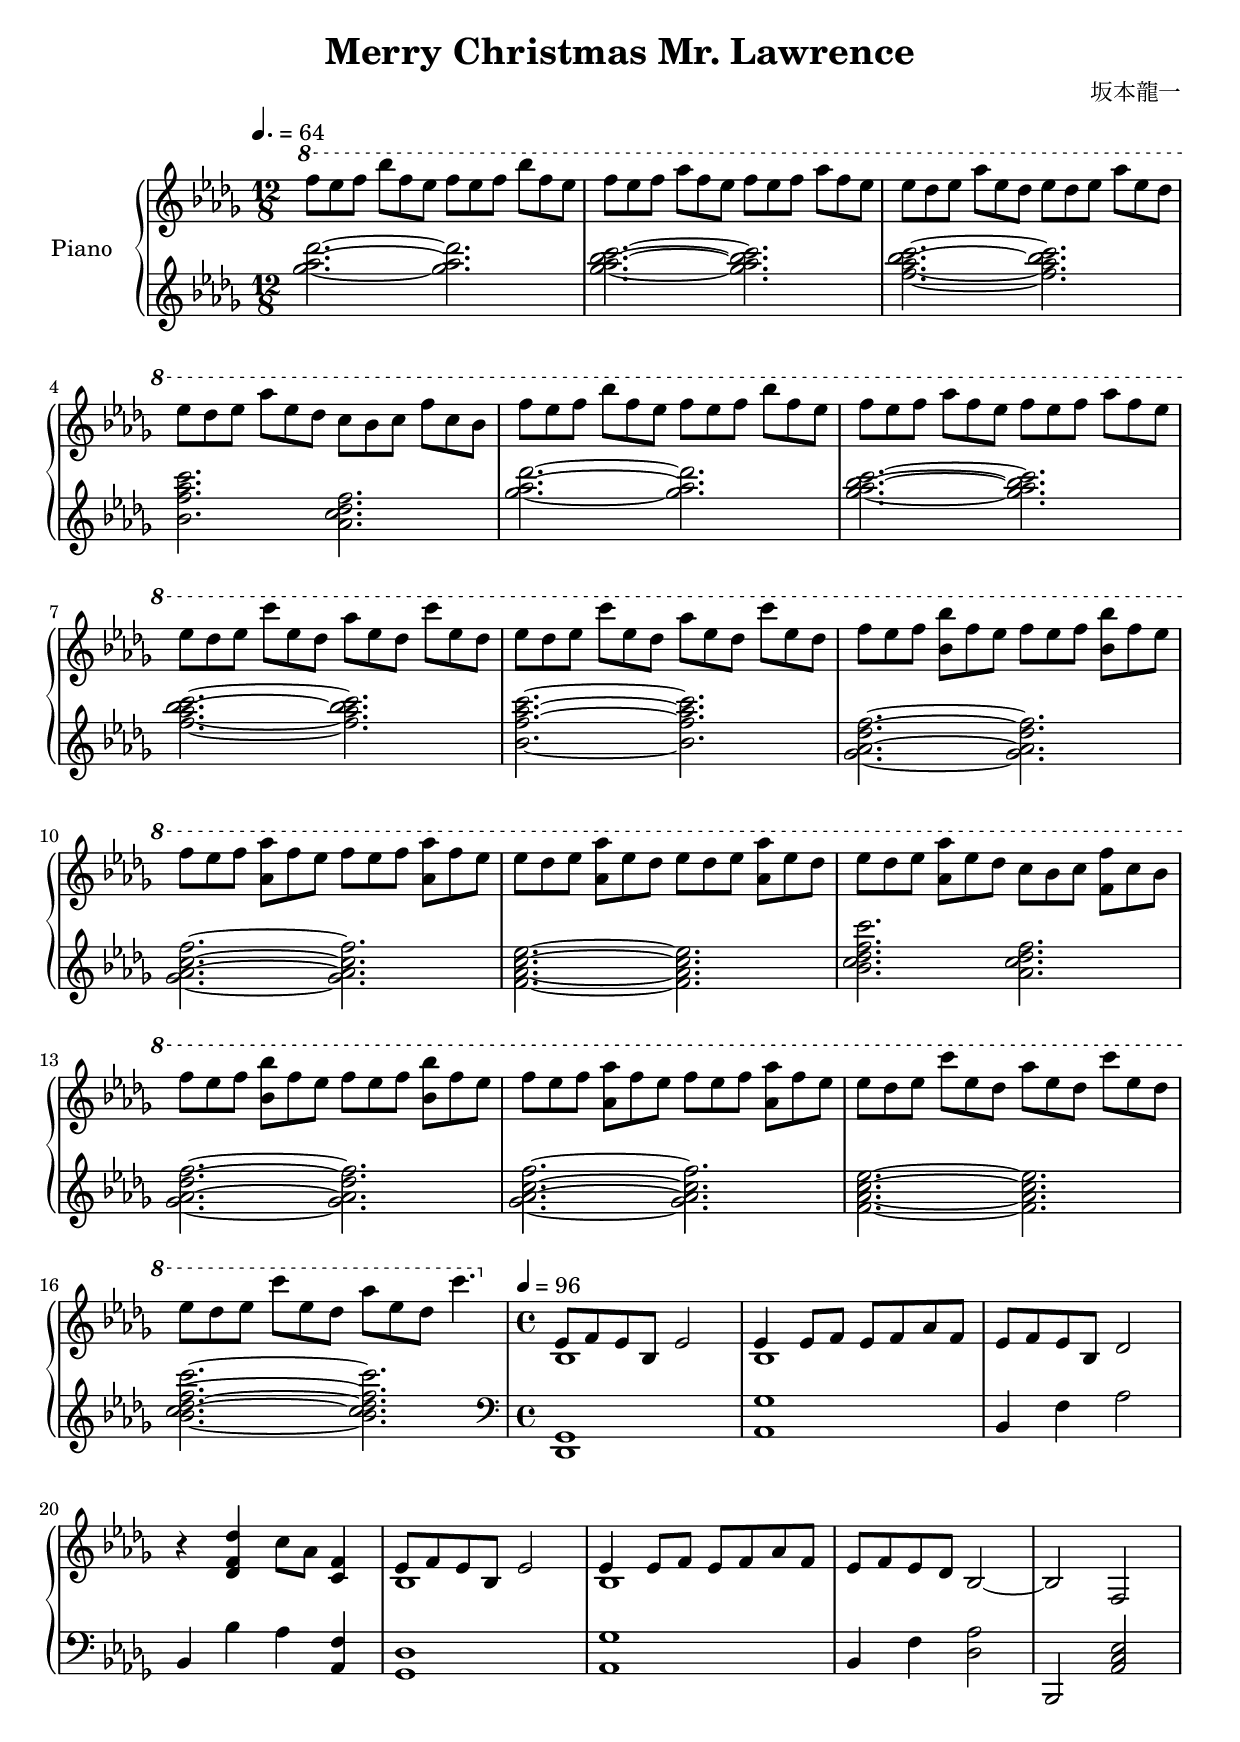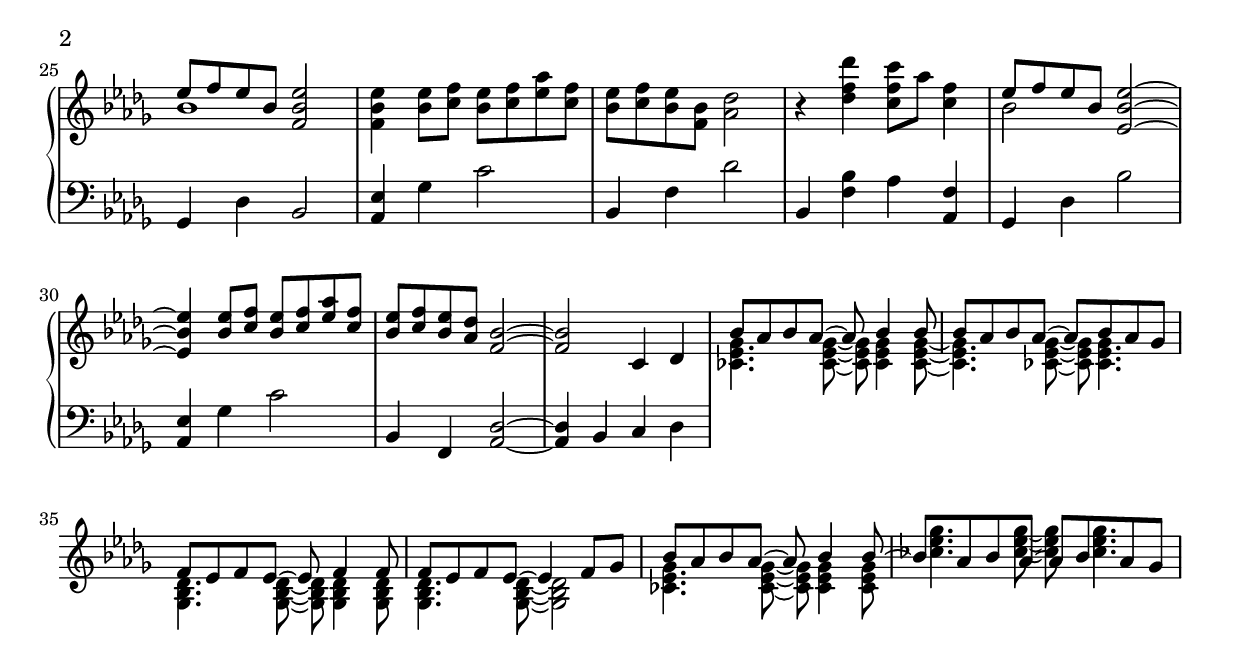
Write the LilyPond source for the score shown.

\header {
  title = "Merry Christmas Mr. Lawrence"
  composer = "坂本龍一"
}

upper = \relative des' {\key des \major \time 12/8 \clef treble \tempo 4.=64

    \ottava #1

    f''8 ees f bes f ees f ees f bes f ees |
    f ees f aes f ees f ees f aes f ees |
    ees des ees aes ees des ees des ees aes ees des |
    ees des ees aes ees des c bes c f c bes |
    f' ees f bes f ees f ees f bes f ees |
    f ees f aes f ees f ees f aes f ees |
    ees des ees c' ees, des aes' ees des c' ees, des |
    ees des ees c' ees, des aes' ees des c' ees, des |
    f ees f <bes bes,> f ees f ees f <bes bes,> f ees |
    f ees f <aes aes,> f ees f ees f <aes aes,> f ees |
    ees des ees <aes aes,> ees des ees des ees <aes aes,> ees des |
    ees des ees <aes aes,> ees des c bes c <f f,> c bes |
    f' ees f <bes bes,> f ees f ees f <bes bes,> f ees |
    f ees f <aes aes,> f ees f ees f <aes aes,> f ees |
    ees des ees c' ees, des aes' ees des c' ees, des |
    ees des ees c' ees, des aes' ees des c'4. |

    \time 4/4 \ottava #0 \tempo 4 =96

    <<{ees,,,8 f ees bes ees2}\\{bes1}>>| <<{ees4 ees8 f ees f aes f}\\{bes,1}>> |
    ees8 f ees bes des2 | r4 <des f des'>4 c'8 aes <f c>4 |

    <<{ees8 f ees bes ees2}\\{bes1}>>| <<{ees4 ees8 f ees f aes f}\\{bes,1}>> |
    ees8 f ees des bes2~ | bes f |

    <<{ees''8 f ees bes <ees~ bes~ f~>2}\\{bes1}>>| <ees bes f>4 <ees bes>8 <f c>  <ees bes> <f c> <aes ees> <f c> |
    <ees bes> <f c> <ees bes> <bes f> <des aes>2 | r4 <des f des'> <c f c'>8 aes' <c, f>4 |

    <<{\voiceOne ees8 f ees bes } \new Voice {\voiceTwo bes2}>> <ees bes ees,>2~ |
    <ees bes ees,>4 <ees bes>8 <f c> <ees bes> <f c> <aes ees> <f c>|
    <ees bes> <f c> <ees bes> <des aes> <bes f>2~ | <bes f> c,4 des |

    <<{bes'8 aes bes aes~ aes bes4 bes8}\\{<ces, ees ges>4. <ces ees ges>8~ <ces ees ges>8 <ces ees ges>4 <ces ees ges>8~}>> |
    <<{bes'8 aes bes aes~ aes bes aes ges}\\{<ces, ees ges>4. <ces ees ges>8~ <ces ees ges>8 <ces ees ges>4.}>>
    <<{f8 ees f ees~ ees f4 f8}\\{<ges, bes des>4. <ges bes des>8~ <ges bes des> <ges bes des>4 <ges bes des>8}>> |
    <<{f'8 ees f ees~ ees4 f8 ges}\\{<ges, bes des>4. <ges bes des>8~ <ges bes des>2}>> |
    <<{bes'8 aes bes aes~ aes bes4 bes8~}\\{<ces, ees ges>4. <ces ees ges>8~ <ces ees ges>8 <ces ees ges>4 <ces ees ges>8~}>> |
    <<{bes'8 aes bes aes~ aes bes aes ges}\\{<ces ees ges>4. <ces ees ges>8~ <ces ees ges>8 <ces ees ges>4.}>>


  }

lower = \relative des' {\key des \major \time 12/8 \clef treble
    <ges' aes des>2. ~<ges aes des>2. |
    <ges aes bes c> ~<ges aes bes c> |
    <f aes bes c> ~<f aes bes c> |
    <bes, f' aes c> <aes c des f> |
    <ges' aes des>2. ~<ges aes des>2. |
    <ges aes bes c> ~<ges aes bes c> |
    <f aes bes c> ~<f aes bes c> |
    <bes, f' aes c> ~<bes f' aes c> |
    <ges aes des f> ~<ges aes des f> |
    <ges aes c f> ~<ges aes c f> |
    <f aes c ees>~ <f aes c ees> |
    <bes c des f c'> <aes c des f> |
    <ges aes des f> ~<ges aes des f> |
    <ges aes c f> ~<ges aes c f> |
    <f aes c ees> ~<f aes c ees> |
    <bes c des f c'> ~<bes c des f c'> |

    \time 4/4  \clef bass

    <des,,, ges>1 | <aes' ges'> |
    bes4 f' aes2 | bes,4 bes' aes <f aes,> |
    <ges, des'>1 | <aes ges'> |
    bes4 f' <des aes'>2 | bes, <aes' c ees> |
    ges4 des' bes2 | <aes ees'>4 ges' c2 |
    bes,4 f' des'2 | bes,4 <bes' f> aes <f aes,> |
    ges,4 des' bes'2 | <aes, ees'>4 ges' c2 |
    bes,4 f <aes des>2~ | <aes des>4 bes c des |

  }

\score {
  \new PianoStaff <<
    \set PianoStaff.instrumentName = #"Piano  "
    \new Staff = "upper" \upper
    \new Staff = "lower" \lower
    >>

    \layout {}
  \midi {}

  }

  